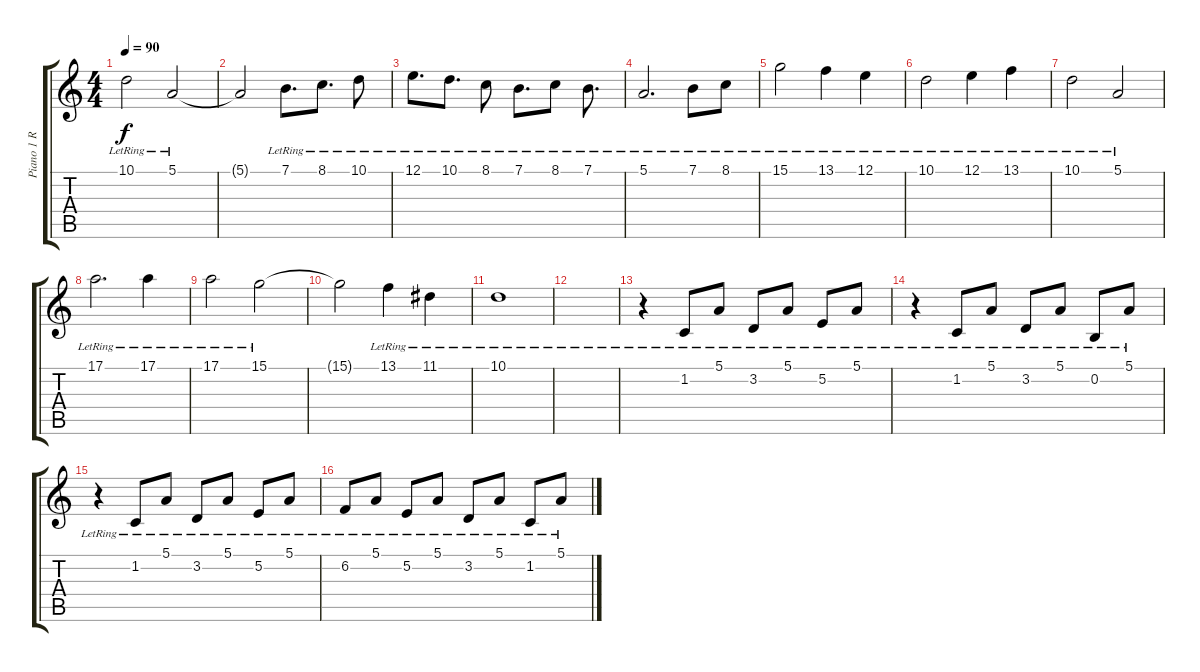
\track ("Piano 1 R" "Piano 1 R") {instrument acousticgrandpiano}
\staff {score tabs}
\tuning (E4 B3 G3 D3 A2 E2) {hide}
\ts (4 4)
\tempo 90
\clef g2
\ks c
10.1{lr}.2{dy f} 5.1{lr}.2 |
5.1{t}.2 7.1{lr}.8{d} 8.1{lr}.8{d} 10.1{lr}.8 |
12.1{lr}.8{d} 10.1{lr}.8{d} 8.1{lr}.8 7.1{lr}.8{d} 8.1{lr}.8 7.1{lr}.8{d} |
5.1{lr}.2{d} 7.1{lr}.8 8.1{lr}.8 |
15.1{lr}.2 13.1{lr}.4 12.1{lr}.4 |
10.1{lr}.2 12.1{lr}.4 13.1{lr}.4 |
10.1{lr}.2 5.1{lr}.2 |
17.1{lr}.2{d} 17.1{lr}.4 |
17.1{lr}.2 15.1{lr}.2 |
15.1{t}.2 13.1{lr}.4 11.1{lr}.4 |
10.1{lr}.1 |
|
r.4 1.2{lr}.8 5.1{lr}.8 3.2{lr}.8 5.1{lr}.8 5.2{lr}.8 5.1{lr}.8 |
r.4 1.2{lr}.8 5.1{lr}.8 3.2{lr}.8 5.1{lr}.8 0.2{lr}.8 5.1{lr}.8 |
r.4 1.2{lr}.8 5.1{lr}.8 3.2{lr}.8 5.1{lr}.8 5.2{lr}.8 5.1{lr}.8 |
6.2{lr}.8 5.1{lr}.8 5.2{lr}.8 5.1{lr}.8 3.2{lr}.8 5.1{lr}.8 1.2{lr}.8 5.1{lr}.8
